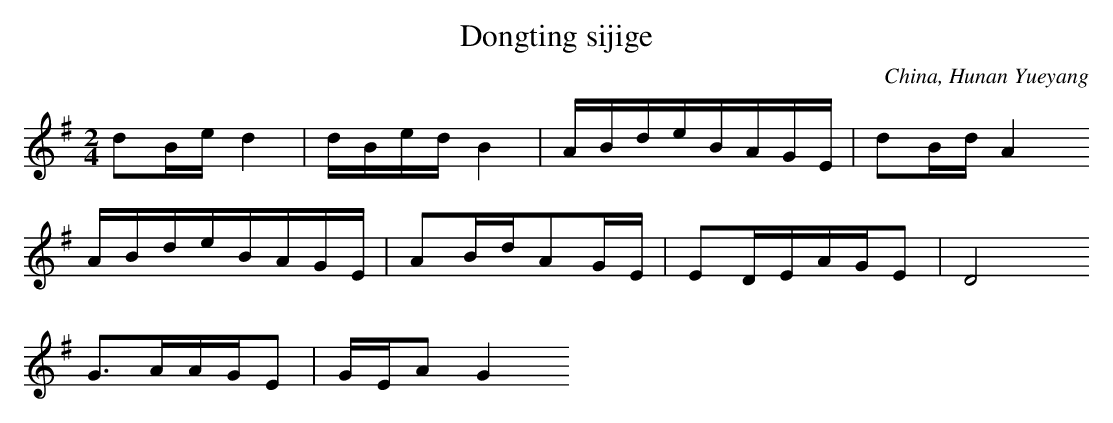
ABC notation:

X:1
T: Dongting sijige
O: China, Hunan Yueyang
M: 2/4
L: 1/16
K: G
d2Bed4 | dBedB4 | ABdeBAGE | d2BdA4
ABdeBAGE | A2BdA2GE | E2DEAGE2 | D8
G3AAGE2 | GEA2G4
